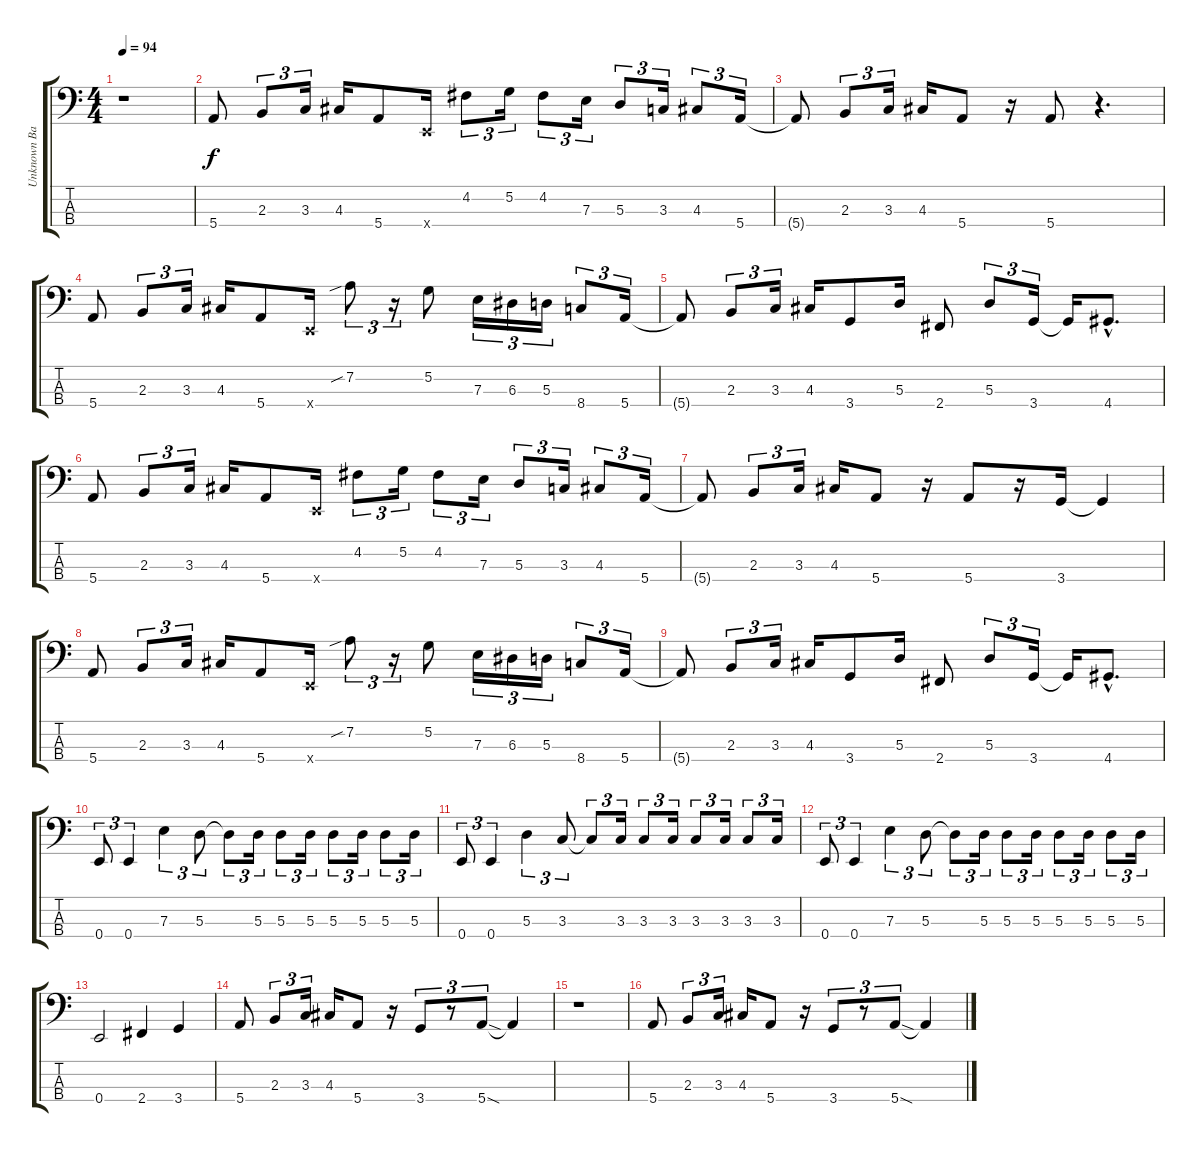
\track ("Unknown Bass Player" "Unknown Ba") {instrument electricbasspick}
\staff {score tabs}
\tuning (G2 D2 A1 E1) {hide}
\ts (4 4)
\tempo 94
\clef f4
\ks c
r.1{dy f instrument electricbasspick} |
5.4.8 2.3.8{tu (3 2)} 3.3.16{tu (3 2)} 4.3.16 5.4.8 0.4{x}.16 4.2.8{tu (3 2)} 5.2.16{tu (3 2)} 4.2.8{tu (3 2)} 7.3.16{tu (3 2)} 5.3.8{tu (3 2)} 3.3.16{tu (3 2)} 4.3.8{tu (3 2)} 5.4.16{tu (3 2)} |
5.4{t}.8 2.3.8{tu (3 2)} 3.3.16{tu (3 2)} 4.3.16 5.4.8 r.16 5.4.8 r.4{d} |
5.4.8 2.3.8{tu (3 2)} 3.3.16{tu (3 2)} 4.3.16 5.4.8 0.4{x}.16 7.2{sib}.8{tu (3 2)} r.16{tu (3 2)} 5.2.8 7.3.16{tu (3 2)} 6.3.16{tu (3 2)} 5.3.16{tu (3 2)} 8.4.8{tu (3 2)} 5.4.16{tu (3 2)} |
5.4{t}.8 2.3.8{tu (3 2)} 3.3.16{tu (3 2)} 4.3.16 3.4.8 5.3.16 2.4.8 5.3.8{tu (3 2)} 3.4.16{tu (3 2)} 3.4{t}.16 4.4{hac}.8{d} |
5.4.8 2.3.8{tu (3 2)} 3.3.16{tu (3 2)} 4.3.16 5.4.8 0.4{x}.16 4.2.8{tu (3 2)} 5.2.16{tu (3 2)} 4.2.8{tu (3 2)} 7.3.16{tu (3 2)} 5.3.8{tu (3 2)} 3.3.16{tu (3 2)} 4.3.8{tu (3 2)} 5.4.16{tu (3 2)} |
5.4{t}.8 2.3.8{tu (3 2)} 3.3.16{tu (3 2)} 4.3.16 5.4.8 r.16 5.4.8 r.16 3.4.16 3.4{t}.4 |
5.4.8 2.3.8{tu (3 2)} 3.3.16{tu (3 2)} 4.3.16 5.4.8 0.4{x}.16 7.2{sib}.8{tu (3 2)} r.16{tu (3 2)} 5.2.8 7.3.16{tu (3 2)} 6.3.16{tu (3 2)} 5.3.16{tu (3 2)} 8.4.8{tu (3 2)} 5.4.16{tu (3 2)} |
5.4{t}.8 2.3.8{tu (3 2)} 3.3.16{tu (3 2)} 4.3.16 3.4.8 5.3.16 2.4.8 5.3.8{tu (3 2)} 3.4.16{tu (3 2)} 3.4{t}.16 4.4{hac}.8{d} |
0.4.8{tu (3 2)} 0.4.4{tu (3 2)} 7.3.4{tu (3 2)} 5.3.8{tu (3 2)} 5.3{t}.8{tu (3 2)} 5.3.16{tu (3 2)} 5.3.8{tu (3 2)} 5.3.16{tu (3 2)} 5.3.8{tu (3 2)} 5.3.16{tu (3 2)} 5.3.8{tu (3 2)} 5.3.16{tu (3 2)} |
0.4.8{tu (3 2)} 0.4.4{tu (3 2)} 5.3.4{tu (3 2)} 3.3.8{tu (3 2)} 3.3{t}.8{tu (3 2)} 3.3.16{tu (3 2)} 3.3.8{tu (3 2)} 3.3.16{tu (3 2)} 3.3.8{tu (3 2)} 3.3.16{tu (3 2)} 3.3.8{tu (3 2)} 3.3.16{tu (3 2)} |
0.4.8{tu (3 2)} 0.4.4{tu (3 2)} 7.3.4{tu (3 2)} 5.3.8{tu (3 2)} 5.3{t}.8{tu (3 2)} 5.3.16{tu (3 2)} 5.3.8{tu (3 2)} 5.3.16{tu (3 2)} 5.3.8{tu (3 2)} 5.3.16{tu (3 2)} 5.3.8{tu (3 2)} 5.3.16{tu (3 2)} |
0.4.2 2.4.4 3.4.4 |
5.4.8 2.3.8{tu (3 2)} 3.3.16{tu (3 2)} 4.3.16 5.4.8 r.16 3.4.8{tu (3 2)} r.8{tu (3 2)} 5.4{sod}.8{tu (3 2)} 5.4{t}.4 |
r.1 |
5.4.8 2.3.8{tu (3 2)} 3.3.16{tu (3 2)} 4.3.16 5.4.8 r.16 3.4.8{tu (3 2)} r.8{tu (3 2)} 5.4{sod}.8{tu (3 2)} 5.4{t}.4
